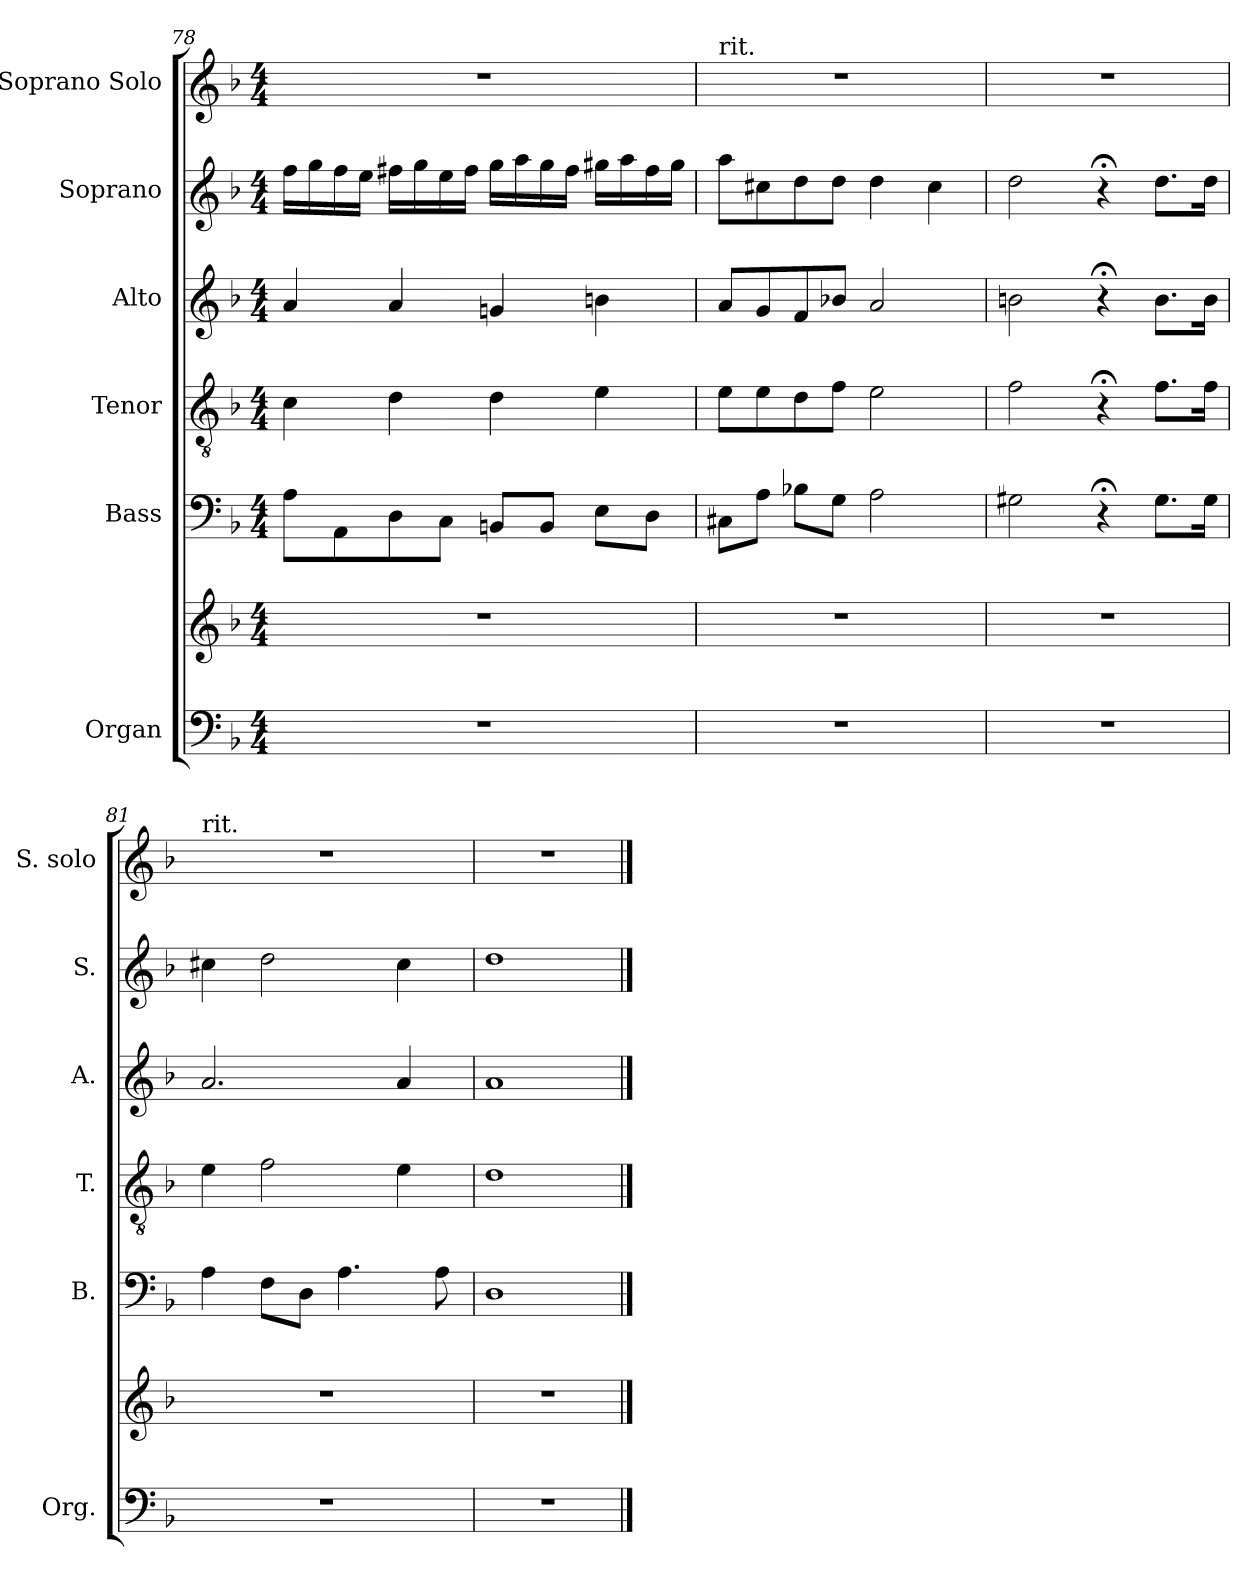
**kern	**kern	**kern	**kern	**kern	**kern	**kern
*part6	*part6	*part5	*part4	*part3	*part2	*part1
*staff7	*staff6	*staff5	*staff4	*staff3	*staff2	*staff1
*I"Organ	*	*I"Bass	*I"Tenor	*I"Alto	*I"Soprano	*I"Soprano Solo
*I'Org.	*	*I'B.	*I'T.	*I'A.	*I'S.	*I'S. solo
!!LO:PB:g=z
*clefF4	*clefG2	*clefF4	*clefGv2	*clefG2	*clefG2	*clefG2
*	*	*	*ITrd7c12	*	*	*
*k[b-]	*k[b-]	*k[b-]	*k[b-]	*k[b-]	*k[b-]	*k[b-]
*F:	*F:	*F:	*F:	*F:	*F:	*F:
*M4/4	*M4/4	*M4/4	*M4/4	*M4/4	*M4/4	*M4/4
=78	=78	=78	=78	=78	=78	=78
1r	1r	8A\L	4C\	4a/	16ff\LL	1r
.	.	.	.	.	16gg\	.
.	.	8AA\	.	.	16ff\	.
.	.	.	.	.	16ee\JJ	.
.	.	8D\	4D\	4a/	16ff#X\LL	.
.	.	.	.	.	16gg\	.
.	.	8C\J	.	.	16ee\	.
.	.	.	.	.	16ff#\JJ	.
.	.	8BBn/L	4D\	4gn/	16gg\LL	.
.	.	.	.	.	16aa\	.
.	.	8BB/J	.	.	16gg\	.
.	.	.	.	.	16ff#\JJ	.
.	.	8E\L	4E\	4bn\	16gg#X\LL	.
.	.	.	.	.	16aa\	.
.	.	8D\J	.	.	16ff#\	.
.	.	.	.	.	16gg#\JJ	.
=79	=79	=79	=79	=79	=79	=79
!	!	!	!	!	!	!LO:TX:a:t=rit.
1r	1r	8C#X\L	8E\L	8a/L	8aa\L	1r
.	.	8A\J	8E\	8g/	8cc#X\	.
.	.	8B-X\L	8D\	8f/	8dd\	.
.	.	8G\J	8F\J	8b-X/J	8dd\J	.
.	.	2A\	2E\	2a/	4dd\	.
.	.	.	.	.	4cc#\	.
=80	=80	=80	=80	=80	=80	=80
1r	1r	2G#X\	2F\	2bn\	2dd\	1r
.	.	4r;<	4r;<	4r;<	4r;<	.
.	.	8.G#\L	8.F\L	8.b\L	8.dd\L	.
.	.	16G#\Jk	16F\Jk	16b\Jk	16dd\Jk	.
=81	=81	=81	=81	=81	=81	=81
!	!	!	!	!	!	!LO:TX:a:t=rit.
1r	1r	4A\	4E\	2.a/	4cc#X\	1r
.	.	8F\L	2F\	.	2dd\	.
.	.	8D\J	.	.	.	.
.	.	4.A\	.	.	.	.
.	.	.	4E\	4a/	4cc#\	.
.	.	8A\	.	.	.	.
=82	=82	=82	=82	=82	=82	=82
1r	1r	1D	1D	1a	1dd	1r
==	==	==	==	==	==	==
*-	*-	*-	*-	*-	*-	*-
